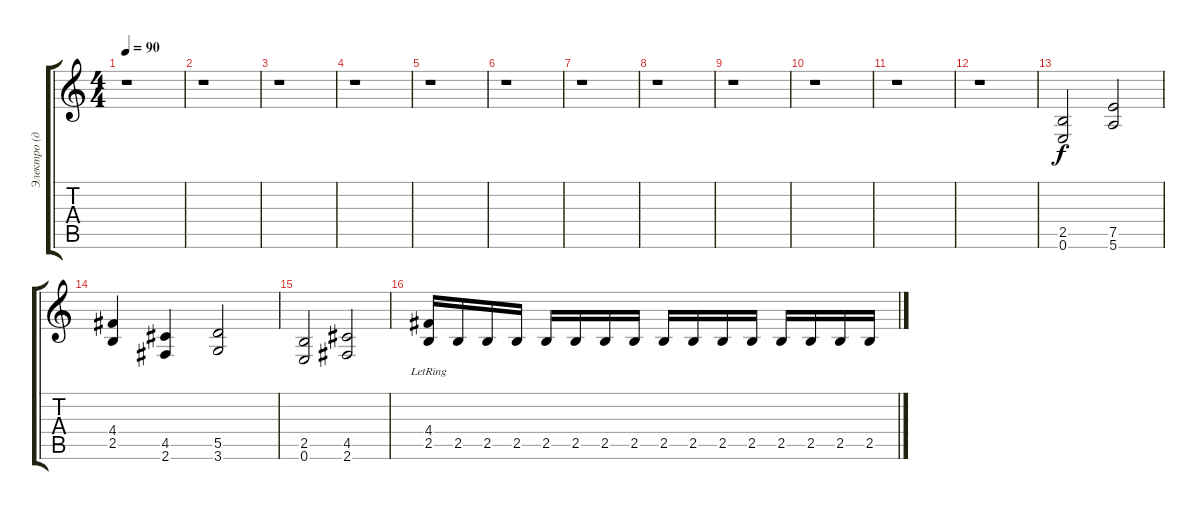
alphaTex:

\track ("Электро (дисторшн)" "Электро (д") {instrument distortionguitar}
\staff {score tabs}
\tuning (E4 B3 G3 D3 A2 E2) {hide}
\ts (4 4)
\tempo 90
\clef g2
\ks c
r.1{dy f} |
r.1 |
r.1 |
r.1 |
r.1 |
r.1 |
r.1 |
r.1 |
r.1 |
r.1 |
r.1 |
r.1 |
(2.5 0.6).2 (7.5 5.6).2 |
(4.4 2.5).4 (4.5 2.6).4 (5.5 3.6).2 |
(2.5 0.6).2 (4.5 2.6).2 |
(4.4{lr} 2.5).16 2.5.16 2.5.16 2.5.16 2.5.16 2.5.16 2.5.16 2.5.16 2.5.16 2.5.16 2.5.16 2.5.16 2.5.16 2.5.16 2.5.16 2.5.16
